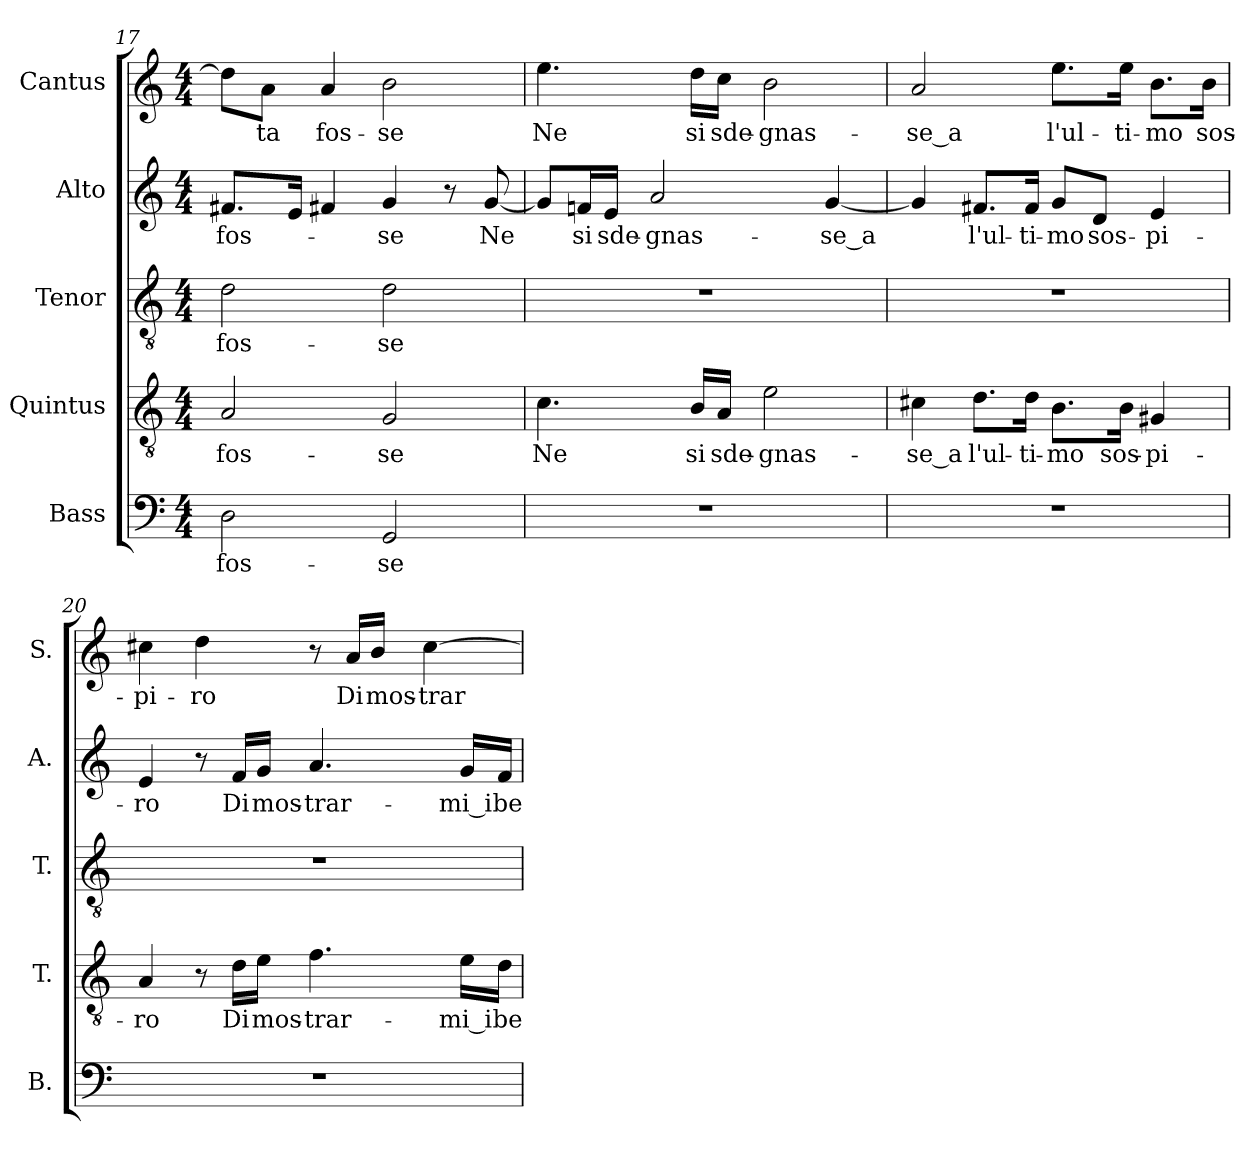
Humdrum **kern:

**kern	**text	**kern	**text	**kern	**text	**kern	**text	**kern	**text
*part5	*part5	*part4	*part4	*part3	*part3	*part2	*part2	*part1	*part1
*staff5	*staff5	*staff4	*staff4	*staff3	*staff3	*staff2	*staff2	*staff1	*staff1
*I"Bass	*	*I"Quintus	*	*I"Tenor	*	*I"Alto	*	*I"Cantus	*
*I'B.	*	*I'T.	*	*I'T.	*	*I'A.	*	*I'S.	*
!!LO:LB:g=z
*clefF4	*	*clefGv2	*	*clefGv2	*	*clefG2	*	*clefG2	*
*	*	*ITrd7c12	*	*ITrd7c12	*	*	*	*	*
*k[]	*	*k[]	*	*k[]	*	*k[]	*	*k[]	*
*C:	*	*C:	*	*C:	*	*C:	*	*C:	*
*M4/4	*	*M4/4	*	*M4/4	*	*M4/4	*	*M4/4	*
=17	=17	=17	=17	=17	=17	=17	=17	=17	=17
!	!LO:LY:b:color=#000000	!	!	!	!	!	!	!	!
!	!	!	!LO:LY:b:color=#000000	!	!	!	!	!	!
!	!	!	!	!	!LO:LY:b:color=#000000	!	!	!	!
!	!	!	!	!	!	!	!LO:LY:b:color=#000000	!	!
2Di\	fos-	2AAi/	fos-	2Di\	fos-	8.f#Xi/L	fos-	8ddi\L]	.
!	!	!	!	!	!	!	!	!	!LO:LY:b:color=#000000
.	.	.	.	.	.	.	.	8ai\J	-ta
.	.	.	.	.	.	16ei/Jk	.	.	.
!	!	!	!	!	!	!	!	!	!LO:LY:b:color=#000000
.	.	.	.	.	.	4f#Xi/	.	4ai/	fos-
!	!LO:LY:b:color=#000000	!	!	!	!	!	!	!	!
!	!	!	!LO:LY:b:color=#000000	!	!	!	!	!	!
!	!	!	!	!	!LO:LY:b:color=#000000	!	!	!	!
!	!	!	!	!	!	!	!LO:LY:b:color=#000000	!	!
!	!	!	!	!	!	!	!	!	!LO:LY:b:color=#000000
2GGi/	-se	2GGi/	-se	2Di\	-se	4gi/	-se	2bi\	-se
.	.	.	.	.	.	8r	.	.	.
!	!	!	!	!	!	!	!LO:LY:b:color=#000000	!	!
.	.	.	.	.	.	[8gi/	Ne	.	.
=18	=18	=18	=18	=18	=18	=18	=18	=18	=18
!	!	!	!LO:LY:b:color=#000000	!	!	!	!	!	!
!	!	!	!	!	!	!	!	!	!LO:LY:b:color=#000000
1r	.	4.Ci\	Ne	1r	.	8gi/L]	.	4.eei\	Ne
!	!	!	!	!	!	!	!LO:LY:b:color=#000000	!	!
.	.	.	.	.	.	16fni/L	si	.	.
!	!	!	!	!	!	!	!LO:LY:b:color=#000000	!	!
.	.	.	.	.	.	16ei/JJ	sde-	.	.
!	!	!	!	!	!	!	!LO:LY:b:color=#000000	!	!
.	.	.	.	.	.	2ai/	-gnas-	.	.
!	!	!	!LO:LY:b:color=#000000	!	!	!	!	!	!
!	!	!	!	!	!	!	!	!	!LO:LY:b:color=#000000
.	.	16BBi/LL	si	.	.	.	.	16ddi\LL	si
!	!	!	!LO:LY:b:color=#000000	!	!	!	!	!	!
!	!	!	!	!	!	!	!	!	!LO:LY:b:color=#000000
.	.	16AAi/JJ	sde-	.	.	.	.	16cci\JJ	sde-
!	!	!	!LO:LY:b:color=#000000	!	!	!	!	!	!
!	!	!	!	!	!	!	!	!	!LO:LY:b:color=#000000
.	.	2Ei\	-gnas-	.	.	.	.	2bi\	-gnas-
!	!	!	!	!	!	!	!LO:LY:b:color=#000000	!	!
.	.	.	.	.	.	[4gi/	-se_a	.	.
=19	=19	=19	=19	=19	=19	=19	=19	=19	=19
!	!	!	!LO:LY:b:color=#000000	!	!	!	!	!	!
!	!	!	!	!	!	!	!	!	!LO:LY:b:color=#000000
1r	.	4C#Xi\	-se_a	1r	.	4gi/]	.	2ai/	-se_a
!	!	!	!LO:LY:b:color=#000000	!	!	!	!	!	!
!	!	!	!	!	!	!	!LO:LY:b:color=#000000	!	!
.	.	8.Di\L	l'ul-	.	.	8.f#Xi/L	l'ul-	.	.
!	!	!	!LO:LY:b:color=#000000	!	!	!	!	!	!
!	!	!	!	!	!	!	!LO:LY:b:color=#000000	!	!
.	.	16Di\Jk	-ti-	.	.	16f#i/Jk	-ti-	.	.
!	!	!	!LO:LY:b:color=#000000	!	!	!	!	!	!
!	!	!	!	!	!	!	!LO:LY:b:color=#000000	!	!
!	!	!	!	!	!	!	!	!	!LO:LY:b:color=#000000
.	.	8.BBi\L	-mo	.	.	8gi/L	-mo	8.eei\L	l'ul-
!	!	!	!	!	!	!	!LO:LY:b:color=#000000	!	!
.	.	.	.	.	.	8di/J	sos-	.	.
!	!	!	!LO:LY:b:color=#000000	!	!	!	!	!	!
!	!	!	!	!	!	!	!	!	!LO:LY:b:color=#000000
.	.	16BBi\Jk	sos-	.	.	.	.	16eei\Jk	-ti-
!	!	!	!LO:LY:b:color=#000000	!	!	!	!	!	!
!	!	!	!	!	!	!	!LO:LY:b:color=#000000	!	!
!	!	!	!	!	!	!	!	!	!LO:LY:b:color=#000000
.	.	4GG#Xi/	-pi-	.	.	4ei/	-pi-	8.bi\L	-mo
!	!	!	!	!	!	!	!	!	!LO:LY:b:color=#000000
.	.	.	.	.	.	.	.	16bi\Jk	sos-
=20	=20	=20	=20	=20	=20	=20	=20	=20	=20
!	!	!	!LO:LY:b:color=#000000	!	!	!	!	!	!
!	!	!	!	!	!	!	!LO:LY:b:color=#000000	!	!
!	!	!	!	!	!	!	!	!	!LO:LY:b:color=#000000
1r	.	4AAi/	-ro	1r	.	4ei/	-ro	4cc#Xi\	-pi-
!	!	!	!	!	!	!	!	!	!LO:LY:b:color=#000000
.	.	8r	.	.	.	8r	.	4ddi\	-ro
!	!	!	!LO:LY:b:color=#000000	!	!	!	!	!	!
!	!	!	!	!	!	!	!LO:LY:b:color=#000000	!	!
.	.	16Di\LL	Di	.	.	16fi/LL	Di	.	.
!	!	!	!LO:LY:b:color=#000000	!	!	!	!	!	!
!	!	!	!	!	!	!	!LO:LY:b:color=#000000	!	!
.	.	16Ei\JJ	mos-	.	.	16gi/JJ	mos-	.	.
!	!	!	!LO:LY:b:color=#000000	!	!	!	!	!	!
!	!	!	!	!	!	!	!LO:LY:b:color=#000000	!	!
.	.	4.Fi\	-trar-	.	.	4.ai/	-trar-	8r	.
!	!	!	!	!	!	!	!	!	!LO:LY:b:color=#000000
.	.	.	.	.	.	.	.	16ai/LL	Di
!	!	!	!	!	!	!	!	!	!LO:LY:b:color=#000000
.	.	.	.	.	.	.	.	16bi/JJ	mos-
!	!	!	!	!	!	!	!	!	!LO:LY:b:color=#000000
.	.	.	.	.	.	.	.	[4cc#i\	-trar-
!	!	!	!LO:LY:b:color=#000000	!	!	!	!	!	!
!	!	!	!	!	!	!	!LO:LY:b:color=#000000	!	!
.	.	16Ei\LL	-mi_i	.	.	16gi/LL	-mi_i	.	.
!	!	!	!LO:LY:b:color=#000000	!	!	!	!	!	!
!	!	!	!	!	!	!	!LO:LY:b:color=#000000	!	!
.	.	16Di\JJ	be-	.	.	16fi/JJ	be-	.	.
=	=	=	=	=	=	=	=	=	=
*-	*-	*-	*-	*-	*-	*-	*-	*-	*-
